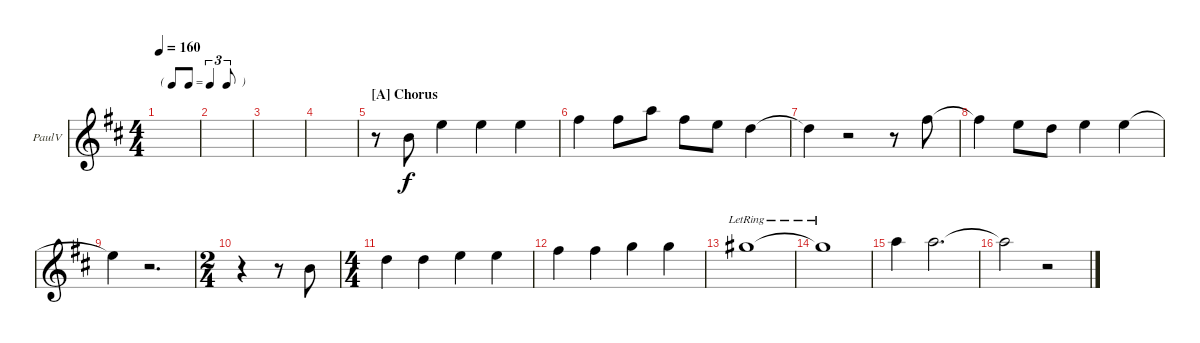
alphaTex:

\defaultSystemsLayout 4
\bracketExtendMode groupsimilarinstruments
\firstSystemTrackNameOrientation horizontal
\otherSystemsTrackNameOrientation horizontal
\track ("Paul Voice" "PaulV") {instrument electricguitarclean}
\staff {score}
\tuning (E4 B3 G3 D3 A2 E2)
\ts (4 4)
\tf triplet8th
\tempo 160
\clef g2
\ks bminor
|
|
|
|
\section ("A" "Chorus")
r.8 0.2.8 0.1.4 0.1.4 0.1.4 |
2.1.4 2.1.8 5.1.8 7.2.8 0.1.8 3.2.4 |
3.2{t}.4 r.2 r.8 2.1.8 |
2.1{t}.4 0.1.8 3.2.8 0.1.4 0.1.4 |
0.1{t}.4 r.2{d} |
\ts (2 4)
r.4 r.8 0.2.8{dy f} |
\ts (4 4)
3.2.4 3.2.4 0.1.4 0.1.4 |
2.1.4 2.1.4 3.1.4 3.1.4 |
4.1{lr}.1 |
4.1{lr t}.1 |
5.1.4 5.1.2{d} |
5.1{t}.2 r.2
